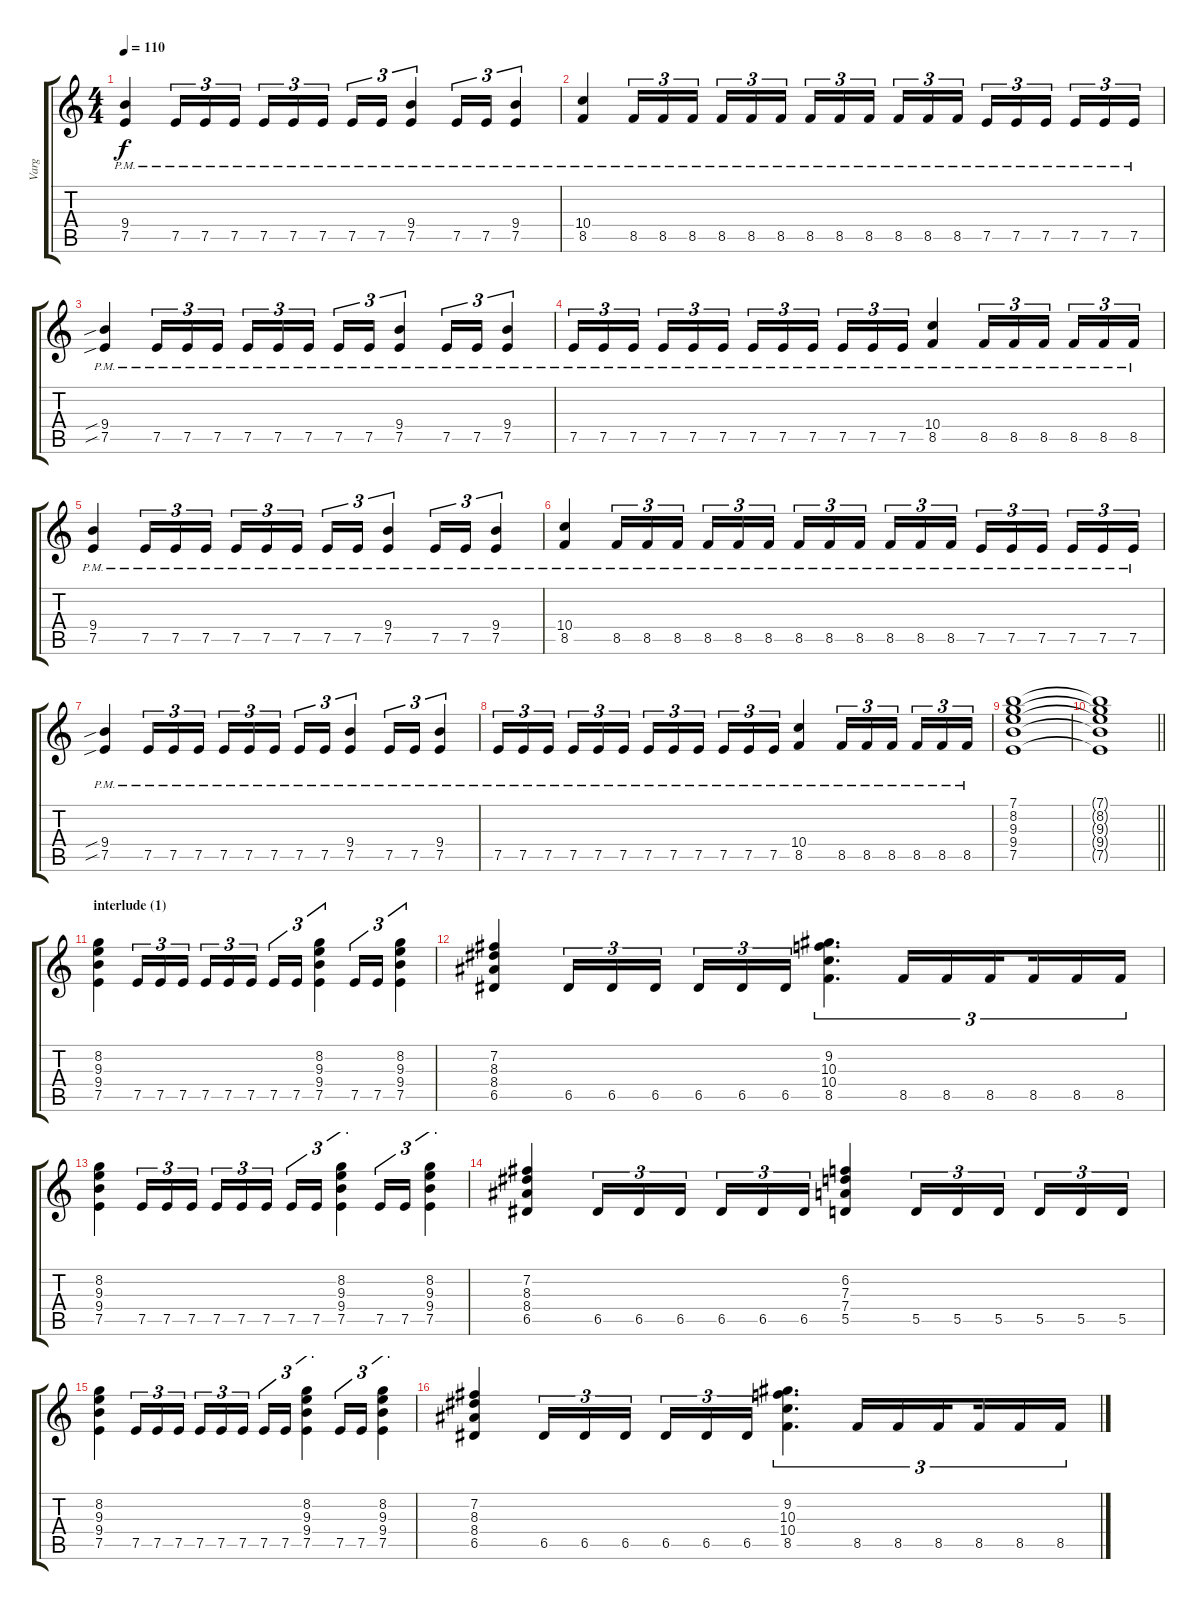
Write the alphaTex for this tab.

\track ("Varg" "Varg") {instrument distortionguitar}
\staff {score tabs}
\tuning (E4 B3 G3 D3 A2 E2) {hide}
\ts (4 4)
\tempo 110
\clef g2
\ks c
(9.4{pm} 7.5{pm}).4{dy f} 7.5{pm}.16{tu (3 2)} 7.5{pm}.16{tu (3 2)} 7.5{pm}.16{tu (3 2) beam splitsecondary} 7.5{pm}.16{tu (3 2)} 7.5{pm}.16{tu (3 2)} 7.5{pm}.16{tu (3 2)} 7.5{pm}.16{tu (3 2)} 7.5{pm}.16{tu (3 2)} (9.4{pm} 7.5{pm}).4{tu (3 2)} 7.5{pm}.16{tu (3 2)} 7.5{pm}.16{tu (3 2)} (9.4{pm} 7.5{pm}).4{tu (3 2)} |
(10.4{pm} 8.5{pm}).4 8.5{pm}.16{tu (3 2)} 8.5{pm}.16{tu (3 2)} 8.5{pm}.16{tu (3 2) beam splitsecondary} 8.5{pm}.16{tu (3 2)} 8.5{pm}.16{tu (3 2)} 8.5{pm}.16{tu (3 2)} 8.5{pm}.16{tu (3 2)} 8.5{pm}.16{tu (3 2)} 8.5{pm}.16{tu (3 2) beam splitsecondary} 8.5{pm}.16{tu (3 2)} 8.5{pm}.16{tu (3 2)} 8.5{pm}.16{tu (3 2)} 7.5{pm}.16{tu (3 2)} 7.5{pm}.16{tu (3 2)} 7.5{pm}.16{tu (3 2) beam splitsecondary} 7.5{pm}.16{tu (3 2)} 7.5{pm}.16{tu (3 2)} 7.5{pm}.16{tu (3 2)} |
(9.4{sib pm} 7.5{sib pm}).4 7.5{pm}.16{tu (3 2)} 7.5{pm}.16{tu (3 2)} 7.5{pm}.16{tu (3 2) beam splitsecondary} 7.5{pm}.16{tu (3 2)} 7.5{pm}.16{tu (3 2)} 7.5{pm}.16{tu (3 2)} 7.5{pm}.16{tu (3 2)} 7.5{pm}.16{tu (3 2)} (9.4{pm} 7.5{pm}).4{tu (3 2)} 7.5{pm}.16{tu (3 2)} 7.5{pm}.16{tu (3 2)} (9.4{pm} 7.5{pm}).4{tu (3 2)} |
7.5{pm}.16{tu (3 2)} 7.5{pm}.16{tu (3 2)} 7.5{pm}.16{tu (3 2) beam splitsecondary} 7.5{pm}.16{tu (3 2)} 7.5{pm}.16{tu (3 2)} 7.5{pm}.16{tu (3 2)} 7.5{pm}.16{tu (3 2)} 7.5{pm}.16{tu (3 2)} 7.5{pm}.16{tu (3 2) beam splitsecondary} 7.5{pm}.16{tu (3 2)} 7.5{pm}.16{tu (3 2)} 7.5{pm}.16{tu (3 2)} (10.4{pm} 8.5{pm}).4 8.5{pm}.16{tu (3 2)} 8.5{pm}.16{tu (3 2)} 8.5{pm}.16{tu (3 2) beam splitsecondary} 8.5{pm}.16{tu (3 2)} 8.5{pm}.16{tu (3 2)} 8.5{pm}.16{tu (3 2)} |
(9.4{pm} 7.5{pm}).4 7.5{pm}.16{tu (3 2)} 7.5{pm}.16{tu (3 2)} 7.5{pm}.16{tu (3 2) beam splitsecondary} 7.5{pm}.16{tu (3 2)} 7.5{pm}.16{tu (3 2)} 7.5{pm}.16{tu (3 2)} 7.5{pm}.16{tu (3 2)} 7.5{pm}.16{tu (3 2)} (9.4{pm} 7.5{pm}).4{tu (3 2)} 7.5{pm}.16{tu (3 2)} 7.5{pm}.16{tu (3 2)} (9.4{pm} 7.5{pm}).4{tu (3 2)} |
(10.4{pm} 8.5{pm}).4 8.5{pm}.16{tu (3 2)} 8.5{pm}.16{tu (3 2)} 8.5{pm}.16{tu (3 2) beam splitsecondary} 8.5{pm}.16{tu (3 2)} 8.5{pm}.16{tu (3 2)} 8.5{pm}.16{tu (3 2)} 8.5{pm}.16{tu (3 2)} 8.5{pm}.16{tu (3 2)} 8.5{pm}.16{tu (3 2) beam splitsecondary} 8.5{pm}.16{tu (3 2)} 8.5{pm}.16{tu (3 2)} 8.5{pm}.16{tu (3 2)} 7.5{pm}.16{tu (3 2)} 7.5{pm}.16{tu (3 2)} 7.5{pm}.16{tu (3 2) beam splitsecondary} 7.5{pm}.16{tu (3 2)} 7.5{pm}.16{tu (3 2)} 7.5{pm}.16{tu (3 2)} |
(9.4{sib pm} 7.5{sib pm}).4 7.5{pm}.16{tu (3 2)} 7.5{pm}.16{tu (3 2)} 7.5{pm}.16{tu (3 2) beam splitsecondary} 7.5{pm}.16{tu (3 2)} 7.5{pm}.16{tu (3 2)} 7.5{pm}.16{tu (3 2)} 7.5{pm}.16{tu (3 2)} 7.5{pm}.16{tu (3 2)} (9.4{pm} 7.5{pm}).4{tu (3 2)} 7.5{pm}.16{tu (3 2)} 7.5{pm}.16{tu (3 2)} (9.4{pm} 7.5{pm}).4{tu (3 2)} |
7.5{pm}.16{tu (3 2)} 7.5{pm}.16{tu (3 2)} 7.5{pm}.16{tu (3 2) beam splitsecondary} 7.5{pm}.16{tu (3 2)} 7.5{pm}.16{tu (3 2)} 7.5{pm}.16{tu (3 2)} 7.5{pm}.16{tu (3 2)} 7.5{pm}.16{tu (3 2)} 7.5{pm}.16{tu (3 2) beam splitsecondary} 7.5{pm}.16{tu (3 2)} 7.5{pm}.16{tu (3 2)} 7.5{pm}.16{tu (3 2)} (10.4{pm} 8.5{pm}).4 8.5{pm}.16{tu (3 2)} 8.5{pm}.16{tu (3 2)} 8.5{pm}.16{tu (3 2) beam splitsecondary} 8.5{pm}.16{tu (3 2)} 8.5{pm}.16{tu (3 2)} 8.5{pm}.16{tu (3 2)} |
(7.1 8.2 9.3 9.4 7.5).1 |
\barLineRight lightlight
(7.1{t} 8.2{t} 9.3{t} 9.4{t} 7.5{t}).1 |
\section ("" "interlude (1)")
(8.2 9.3 9.4 7.5).4 7.5.16{tu (3 2)} 7.5.16{tu (3 2)} 7.5.16{tu (3 2) beam splitsecondary} 7.5.16{tu (3 2)} 7.5.16{tu (3 2)} 7.5.16{tu (3 2)} 7.5.16{tu (3 2)} 7.5.16{tu (3 2)} (8.2 9.3 9.4 7.5).4{tu (3 2)} 7.5.16{tu (3 2)} 7.5.16{tu (3 2)} (8.2 9.3 9.4 7.5).4{tu (3 2)} |
(7.2 8.3 8.4 6.5).4 6.5.16{tu (3 2)} 6.5.16{tu (3 2)} 6.5.16{tu (3 2) beam splitsecondary} 6.5.16{tu (3 2)} 6.5.16{tu (3 2)} 6.5.16{tu (3 2)} (9.2 10.3 10.4 8.5).4{d tu (3 2)} 8.5.16{tu (3 2)} 8.5.16{tu (3 2)} 8.5.16{tu (3 2) beam splitsecondary} 8.5.16{tu (3 2)} 8.5.16{tu (3 2)} 8.5.16{tu (3 2)} |
(8.2 9.3 9.4 7.5).4 7.5.16{tu (3 2)} 7.5.16{tu (3 2)} 7.5.16{tu (3 2) beam splitsecondary} 7.5.16{tu (3 2)} 7.5.16{tu (3 2)} 7.5.16{tu (3 2)} 7.5.16{tu (3 2)} 7.5.16{tu (3 2)} (8.2 9.3 9.4 7.5).4{tu (3 2)} 7.5.16{tu (3 2)} 7.5.16{tu (3 2)} (8.2 9.3 9.4 7.5).4{tu (3 2)} |
(7.2 8.3 8.4 6.5).4 6.5.16{tu (3 2)} 6.5.16{tu (3 2)} 6.5.16{tu (3 2) beam splitsecondary} 6.5.16{tu (3 2)} 6.5.16{tu (3 2)} 6.5.16{tu (3 2)} (6.2 7.3 7.4 5.5).4 5.5.16{tu (3 2)} 5.5.16{tu (3 2)} 5.5.16{tu (3 2) beam splitsecondary} 5.5.16{tu (3 2)} 5.5.16{tu (3 2)} 5.5.16{tu (3 2)} |
(8.2 9.3 9.4 7.5).4 7.5.16{tu (3 2)} 7.5.16{tu (3 2)} 7.5.16{tu (3 2) beam splitsecondary} 7.5.16{tu (3 2)} 7.5.16{tu (3 2)} 7.5.16{tu (3 2)} 7.5.16{tu (3 2)} 7.5.16{tu (3 2)} (8.2 9.3 9.4 7.5).4{tu (3 2)} 7.5.16{tu (3 2)} 7.5.16{tu (3 2)} (8.2 9.3 9.4 7.5).4{tu (3 2)} |
(7.2 8.3 8.4 6.5).4 6.5.16{tu (3 2)} 6.5.16{tu (3 2)} 6.5.16{tu (3 2) beam splitsecondary} 6.5.16{tu (3 2)} 6.5.16{tu (3 2)} 6.5.16{tu (3 2)} (9.2 10.3 10.4 8.5).4{d tu (3 2)} 8.5.16{tu (3 2)} 8.5.16{tu (3 2)} 8.5.16{tu (3 2) beam splitsecondary} 8.5.16{tu (3 2)} 8.5.16{tu (3 2)} 8.5.16{tu (3 2)}
